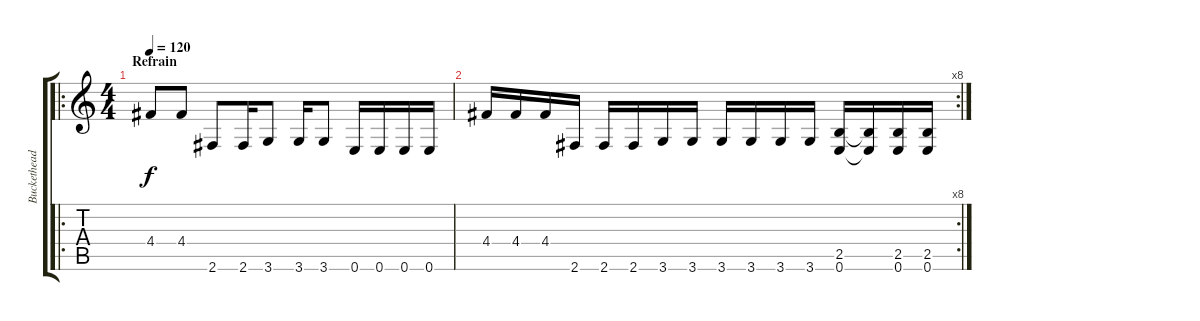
\track ("Buckethead" "Buckethead") {instrument overdrivenguitar}
\staff {score tabs}
\tuning (E4 B3 G3 D3 A2 E2) {hide}
\ro
\ts (4 4)
\section ("" "Refrain")
\tempo 120
\clef g2
\ks c
4.4.8{dy f} 4.4.8 2.6.8 2.6.16 3.6.8 3.6.16 3.6.8 0.6.16 0.6.16 0.6.16 0.6.16 |
\rc 8
4.4.16 4.4.16 4.4.16 2.6.16 2.6.16 2.6.16 3.6.16 3.6.16 3.6.16 3.6.16 3.6.16 3.6.16 (2.5 0.6).16 (2.5{t} 0.6{t}).16 (2.5 0.6).16 (2.5 0.6).16
